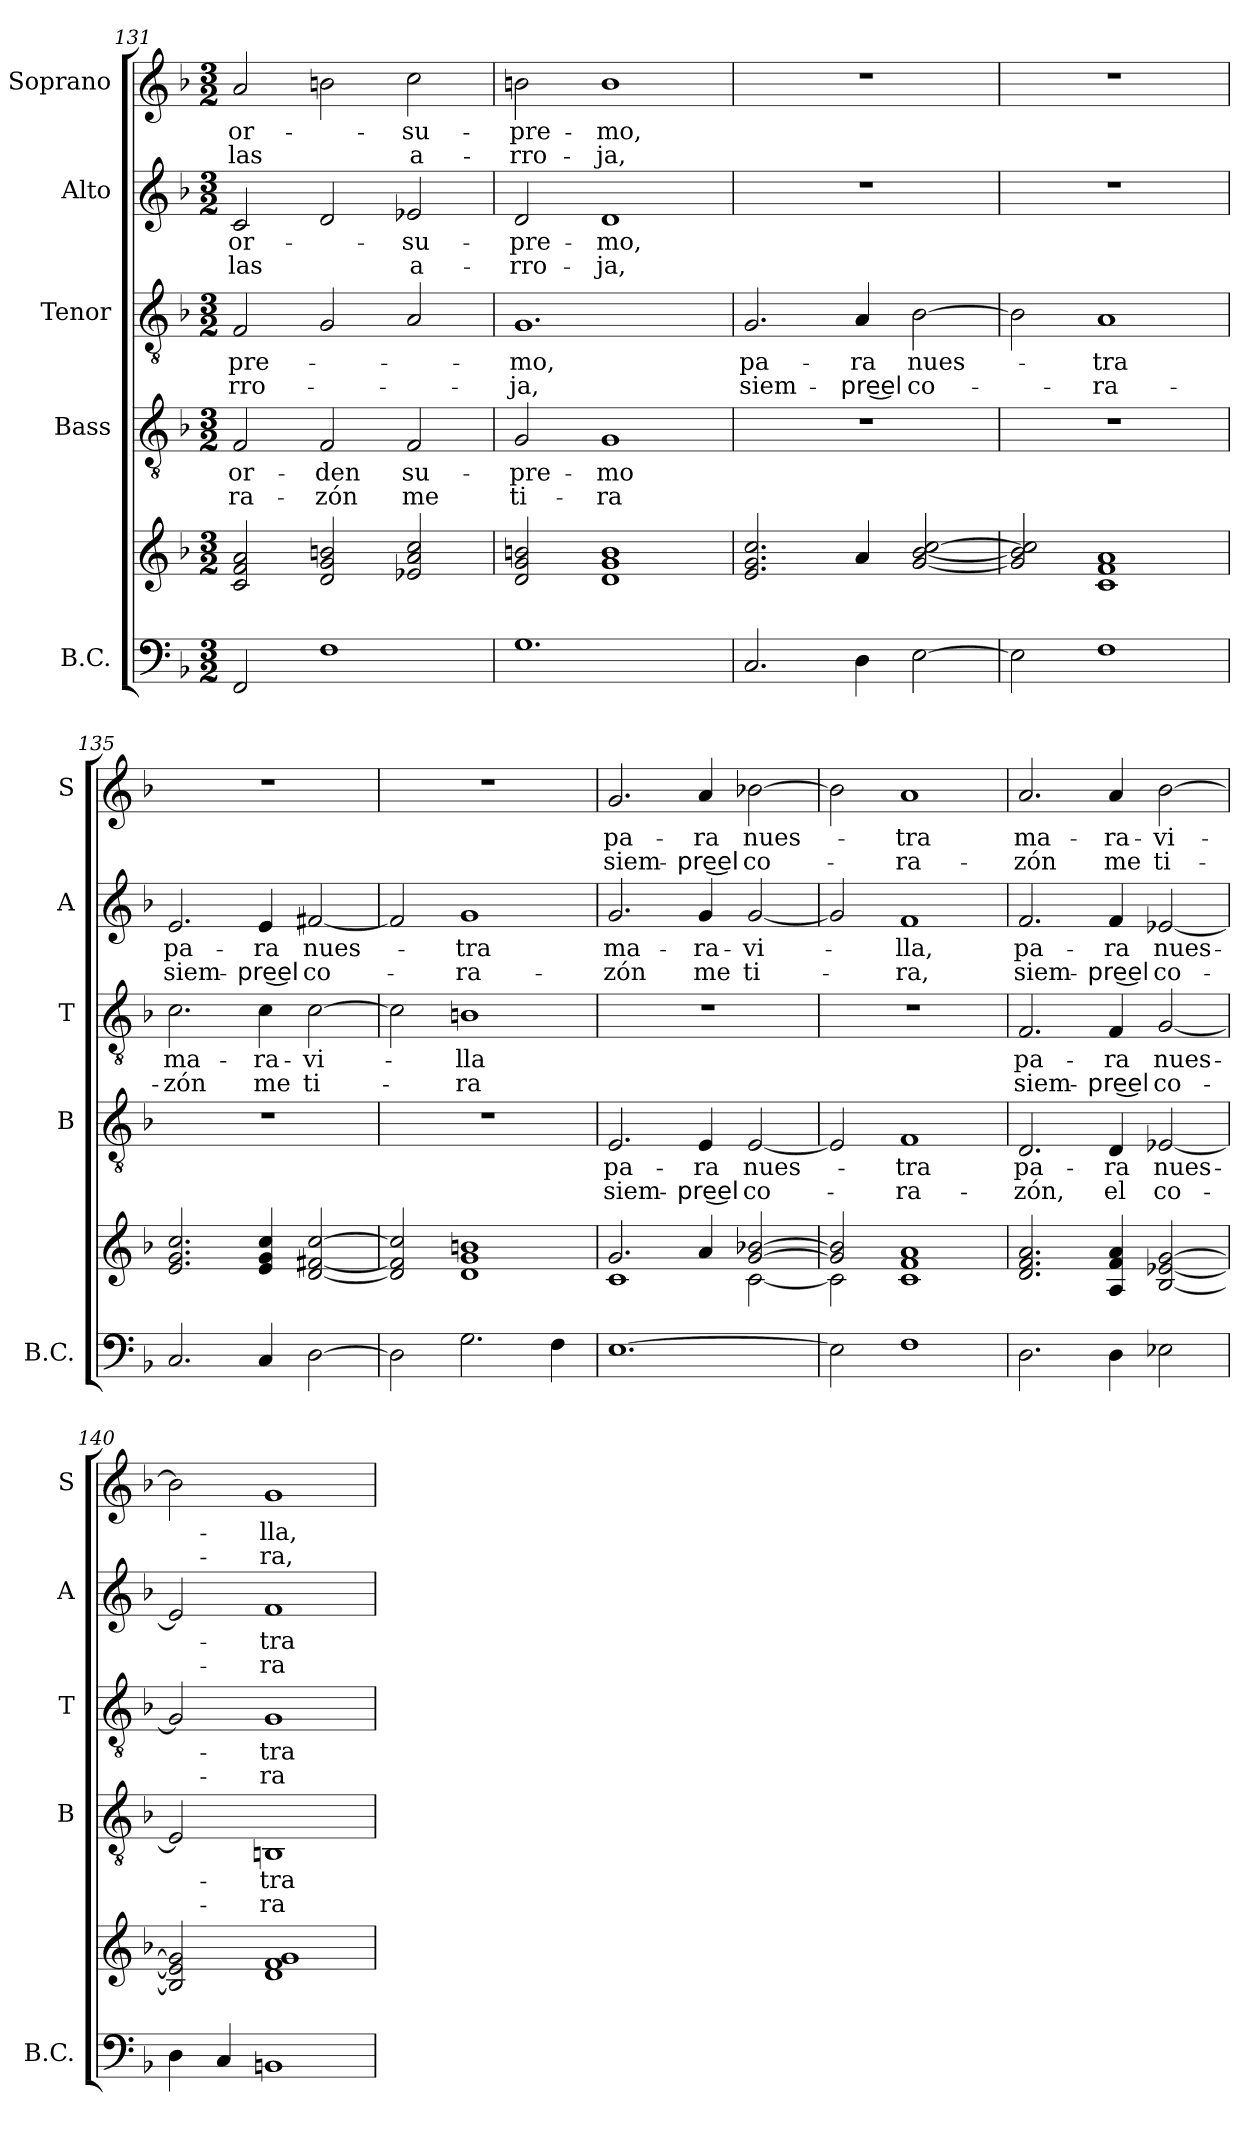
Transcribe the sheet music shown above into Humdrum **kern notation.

**kern	**kern	**kern	**text	**text	**kern	**text	**text	**kern	**text	**text	**kern	**text	**text
*part5	*part5	*part4	*part4	*part4	*part3	*part3	*part3	*part2	*part2	*part2	*part1	*part1	*part1
*staff6	*staff5	*staff4	*staff4	*staff4	*staff3	*staff3	*staff3	*staff2	*staff2	*staff2	*staff1	*staff1	*staff1
*I"B.C.	*	*I"Bass	*	*	*I"Tenor	*	*	*I"Alto	*	*	*I"Soprano	*	*
*I'B.C.	*	*I'B	*	*	*I'T	*	*	*I'A	*	*	*I'S	*	*
*clefF4	*clefG2	*clefGv2	*	*	*clefGv2	*	*	*clefG2	*	*	*clefG2	*	*
*k[b-]	*k[b-]	*k[b-]	*	*	*k[b-]	*	*	*k[b-]	*	*	*k[b-]	*	*
*F:	*F:	*F:	*	*	*F:	*	*	*F:	*	*	*F:	*	*
*M3/2	*M3/2	*M3/2	*	*	*M3/2	*	*	*M3/2	*	*	*M3/2	*	*
=131	=131	=131	=131	=131	=131	=131	=131	=131	=131	=131	=131	=131	=131
!	!	!	!LO:LY:b	!LO:LY:b	!	!LO:LY:b	!LO:LY:b	!	!LO:LY:b	!LO:LY:b	!	!LO:LY:b	!LO:LY:b
2FF/	2c/ 2f/ 2a/	2F/	or-	-ra-	2F/	-pre-	-rro-	2c/	or-	las	2a/	or-	las
!	!	!	!LO:LY:b	!LO:LY:b	!	!	!	!	!	!	!	!	!
1F	2d/ 2g/ 2bn/	2F/	-den	-zón	2G/	.	.	2d/	.	.	2bn\	.	.
!	!	!	!LO:LY:b	!LO:LY:b	!	!	!	!	!LO:LY:b	!LO:LY:b	!	!LO:LY:b	!LO:LY:b
.	2e-X/ 2a/ 2cc/	2F/	su-	me	2A/	.	.	2e-X/	su-	a-	2cc\	su-	a-
!!LO:PB:g=z
=132	=132	=132	=132	=132	=132	=132	=132	=132	=132	=132	=132	=132	=132
!	!	!	!LO:LY:b	!LO:LY:b	!	!LO:LY:b	!LO:LY:b	!	!LO:LY:b	!LO:LY:b	!	!LO:LY:b	!LO:LY:b
1.G	2d/ 2g/ 2bn/	2G/	-pre-	ti-	1.G	-mo,	-ja,	2d/	-pre-	-rro-	2bn\	-pre-	-rro-
!	!	!	!LO:LY:b	!LO:LY:b	!	!	!	!	!LO:LY:b	!LO:LY:b	!	!LO:LY:b	!LO:LY:b
.	1d 1g 1b	1G	-mo	-ra	.	.	.	1d	-mo,	-ja,	1b	-mo,	-ja,
=133	=133	=133	=133	=133	=133	=133	=133	=133	=133	=133	=133	=133	=133
!	!	!	!	!	!	!LO:LY:b	!LO:LY:b	!	!	!	!	!	!
2.C/	2.e/ 2.g/ 2.cc/	1.r	.	.	2.G/	pa-	siem-	1.r	.	.	1.r	.	.
!	!	!	!	!	!	!LO:LY:b	!LO:LY:b	!	!	!	!	!	!
4D\	4a/	.	.	.	4A/	-ra	-pre͜el	.	.	.	.	.	.
!	!	!	!	!	!	!LO:LY:b	!LO:LY:b	!	!	!	!	!	!
[2E\	[2g/ [2b-/ [2cc/	.	.	.	[2B-\	nues-	co-	.	.	.	.	.	.
=134	=134	=134	=134	=134	=134	=134	=134	=134	=134	=134	=134	=134	=134
2E\]	2g/] 2b-/] 2cc/]	1.r	.	.	2B-\]	.	.	1.r	.	.	1.r	.	.
!	!	!	!	!	!	!LO:LY:b	!LO:LY:b	!	!	!	!	!	!
1F	1c 1f 1a	.	.	.	1A	-tra	-ra-	.	.	.	.	.	.
=135	=135	=135	=135	=135	=135	=135	=135	=135	=135	=135	=135	=135	=135
!	!	!	!	!	!	!LO:LY:b	!LO:LY:b	!	!LO:LY:b	!LO:LY:b	!	!	!
2.C/	2.e/ 2.g/ 2.cc/	1.r	.	.	2.c\	ma-	-zón	2.e/	pa-	siem-	1.r	.	.
!	!	!	!	!	!	!LO:LY:b	!LO:LY:b	!	!LO:LY:b	!LO:LY:b	!	!	!
4C/	4e/ 4g/ 4cc/	.	.	.	4c\	-ra-	me	4e/	-ra	-pre͜el	.	.	.
!	!	!	!	!	!	!LO:LY:b	!LO:LY:b	!	!LO:LY:b	!LO:LY:b	!	!	!
[2D\	[2d/ [2f#X/ [2cc/	.	.	.	[2c\	-vi-	ti-	[2f#X/	nues-	co-	.	.	.
=136	=136	=136	=136	=136	=136	=136	=136	=136	=136	=136	=136	=136	=136
2D\]	2d/] 2f#/] 2cc/]	1.r	.	.	2c\]	.	.	2f#/]	.	.	1.r	.	.
!	!	!	!	!	!	!LO:LY:b	!LO:LY:b	!	!LO:LY:b	!LO:LY:b	!	!	!
2.G\	1d 1g 1bn	.	.	.	1Bn	-lla	-ra	1g	-tra	-ra-	.	.	.
4F\	.	.	.	.	.	.	.	.	.	.	.	.	.
=137	=137	=137	=137	=137	=137	=137	=137	=137	=137	=137	=137	=137	=137
*	*^	*	*	*	*	*	*	*	*	*	*	*	*
!	!	!	!	!LO:LY:b	!LO:LY:b	!	!	!	!	!LO:LY:b	!LO:LY:b	!	!LO:LY:b	!LO:LY:b
[1.E	2.g/	1c	2.E/	pa-	siem-	1.r	.	.	2.g/	ma-	-zón	2.g/	pa-	siem-
!	!	!	!	!LO:LY:b	!LO:LY:b	!	!	!	!	!LO:LY:b	!LO:LY:b	!	!LO:LY:b	!LO:LY:b
.	4a/	.	4E/	-ra	-pre͜el	.	.	.	4g/	-ra-	me	4a/	-ra	-pre͜el
!	!	!	!	!LO:LY:b	!LO:LY:b	!	!	!	!	!LO:LY:b	!LO:LY:b	!	!LO:LY:b	!LO:LY:b
.	[>2g/ [>2b-X/	[<2c\	[2E/	nues-	co-	.	.	.	[2g/	-vi-	ti-	[2b-X\	nues-	co-
!!LO:LB:g=z
=138	=138	=138	=138	=138	=138	=138	=138	=138	=138	=138	=138	=138	=138	=138
2E\]	2g/] 2b-/]	2c\]	2E/]	.	.	1.r	.	.	2g/]	.	.	2b-\]	.	.
!	!	!	!	!LO:LY:b	!LO:LY:b	!	!	!	!	!LO:LY:b	!LO:LY:b	!	!LO:LY:b	!LO:LY:b
1F	1f 1a	1c	1F	-tra	-ra-	.	.	.	1f	-lla,	-ra,	1a	-tra	-ra-
=139	=139	=139	=139	=139	=139	=139	=139	=139	=139	=139	=139	=139	=139	=139
!	!	!	!	!LO:LY:b	!LO:LY:b	!	!LO:LY:b	!LO:LY:b	!	!LO:LY:b	!LO:LY:b	!	!LO:LY:b	!LO:LY:b
*	*v	*v	*	*	*	*	*	*	*	*	*	*	*	*
2.D\	2.d/ 2.f/ 2.a/	2.D/	pa-	-zón,	2.F/	pa-	siem-	2.f/	pa-	siem-	2.a/	ma-	-zón
!	!	!	!LO:LY:b	!LO:LY:b	!	!LO:LY:b	!LO:LY:b	!	!LO:LY:b	!LO:LY:b	!	!LO:LY:b	!LO:LY:b
4D\	4A/ 4f/ 4a/	4D/	-ra	el	4F/	-ra	-pre͜el	4f/	-ra	-pre͜el	4a/	-ra-	me
!	!	!	!LO:LY:b	!LO:LY:b	!	!LO:LY:b	!LO:LY:b	!	!LO:LY:b	!LO:LY:b	!	!LO:LY:b	!LO:LY:b
2E-X\	[2B-/ [2e-X/ [2g/	[2E-X/	nues-	co-	[2G/	nues-	co-	[2e-X/	nues-	co-	[2b-\	-vi-	ti-
=140	=140	=140	=140	=140	=140	=140	=140	=140	=140	=140	=140	=140	=140
4D\	2B-/] 2e-/] 2g/]	2E-/]	.	.	2G/]	.	.	2e-/]	.	.	2b-\]	.	.
4C/	.	.	.	.	.	.	.	.	.	.	.	.	.
!	!	!	!LO:LY:b	!LO:LY:b	!	!LO:LY:b	!LO:LY:b	!	!LO:LY:b	!LO:LY:b	!	!LO:LY:b	!LO:LY:b
1BBn	1d 1f 1g	1BBn	-tra	-ra-	1G	-tra	-ra-	1f	-tra	-ra-	1g	-lla,	-ra,
=	=	=	=	=	=	=	=	=	=	=	=	=	=
*-	*-	*-	*-	*-	*-	*-	*-	*-	*-	*-	*-	*-	*-
